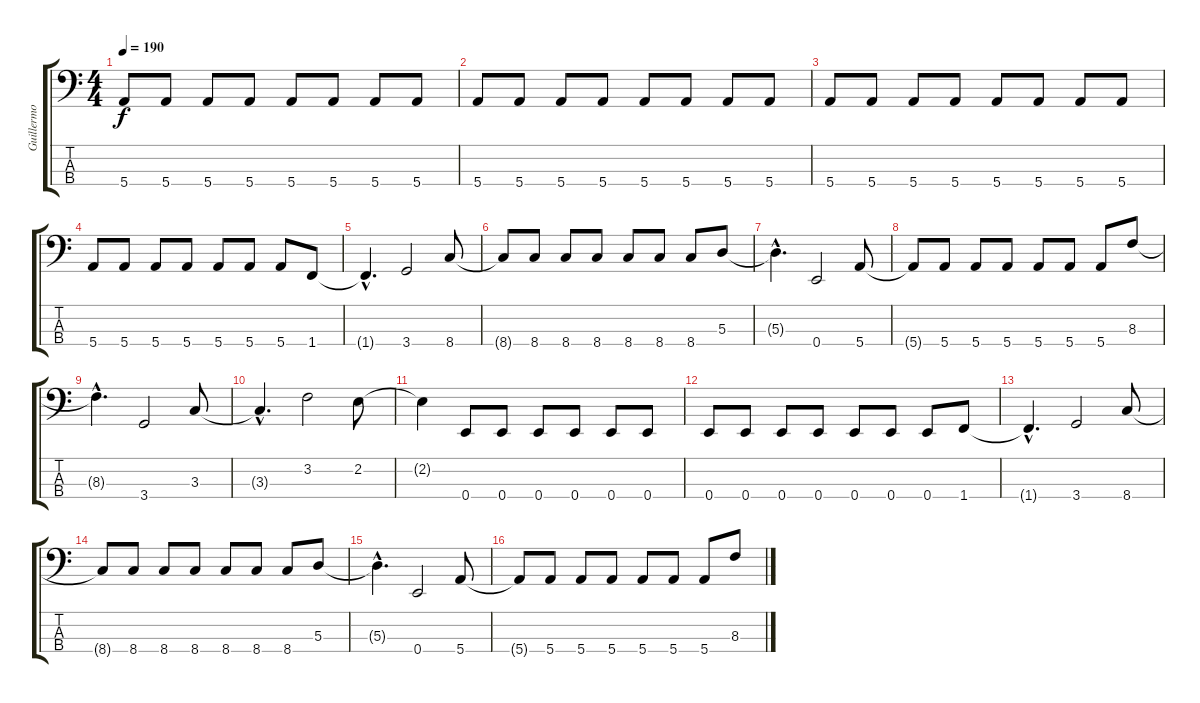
\track ("Guillermo Sánchez" "Guillermo ") {instrument electricbassfinger}
\staff {score tabs}
\tuning (G2 D2 A1 E1) {hide}
\ts (4 4)
\tempo 190
\clef f4
\ks c
5.4.8{dy f} 5.4.8 5.4.8 5.4.8 5.4.8 5.4.8 5.4.8 5.4.8 |
5.4.8 5.4.8 5.4.8 5.4.8 5.4.8 5.4.8 5.4.8 5.4.8 |
5.4.8 5.4.8 5.4.8 5.4.8 5.4.8 5.4.8 5.4.8 5.4.8 |
5.4.8 5.4.8 5.4.8 5.4.8 5.4.8 5.4.8 5.4.8 1.4.8 |
1.4{hac t}.4{d} 3.4.2 8.4.8 |
8.4{t}.8 8.4.8 8.4.8 8.4.8 8.4.8 8.4.8 8.4.8 5.3.8 |
5.3{hac t}.4{d} 0.4.2 5.4.8 |
5.4{t}.8 5.4.8 5.4.8 5.4.8 5.4.8 5.4.8 5.4.8 8.3.8 |
8.3{hac t}.4{d} 3.4.2 3.3.8 |
3.3{hac t}.4{d} 3.2.2 2.2.8 |
2.2{t}.4 0.4.8 0.4.8 0.4.8 0.4.8 0.4.8 0.4.8 |
0.4.8 0.4.8 0.4.8 0.4.8 0.4.8 0.4.8 0.4.8 1.4.8 |
1.4{hac t}.4{d} 3.4.2 8.4.8 |
8.4{t}.8 8.4.8 8.4.8 8.4.8 8.4.8 8.4.8 8.4.8 5.3.8 |
5.3{hac t}.4{d} 0.4.2 5.4.8 |
5.4{t}.8 5.4.8 5.4.8 5.4.8 5.4.8 5.4.8 5.4.8 8.3.8
